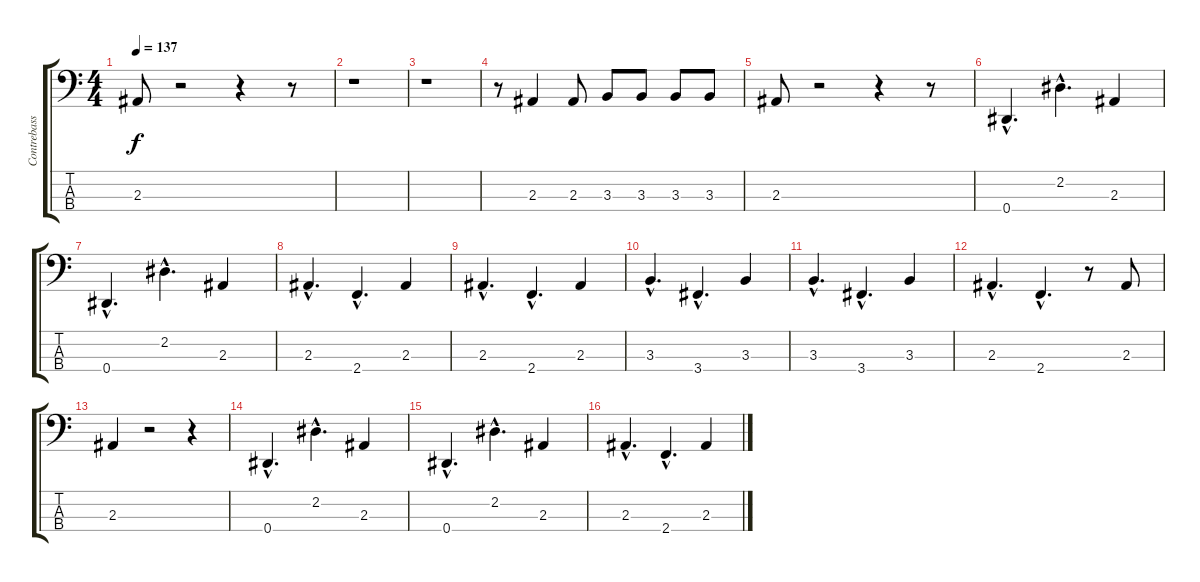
\track ("Contrebasse  (b)" "Contrebass") {instrument acousticbass}
\staff {score tabs}
\tuning (Gb2 Db2 Ab1 Eb1) {hide}
\ts (4 4)
\tempo 137
\clef f4
\ks c
2.3.8{dy f} r.2 r.4 r.8 |
r.1 |
r.1 |
r.8 2.3.4 2.3.8 3.3.8 3.3.8 3.3.8 3.3.8 |
2.3.8 r.2 r.4 r.8 |
0.4{hac}.4{d} 2.2{hac}.4{d} 2.3.4 |
0.4{hac}.4{d} 2.2{hac}.4{d} 2.3.4 |
2.3{hac}.4{d} 2.4{hac}.4{d} 2.3.4 |
2.3{hac}.4{d} 2.4{hac}.4{d} 2.3.4 |
3.3{hac}.4{d} 3.4{hac}.4{d} 3.3.4 |
3.3{hac}.4{d} 3.4{hac}.4{d} 3.3.4 |
2.3{hac}.4{d} 2.4{hac}.4{d} r.8 2.3.8 |
2.3.4 r.2 r.4 |
0.4{hac}.4{d} 2.2{hac}.4{d} 2.3.4 |
0.4{hac}.4{d} 2.2{hac}.4{d} 2.3.4 |
2.3{hac}.4{d} 2.4{hac}.4{d} 2.3.4
